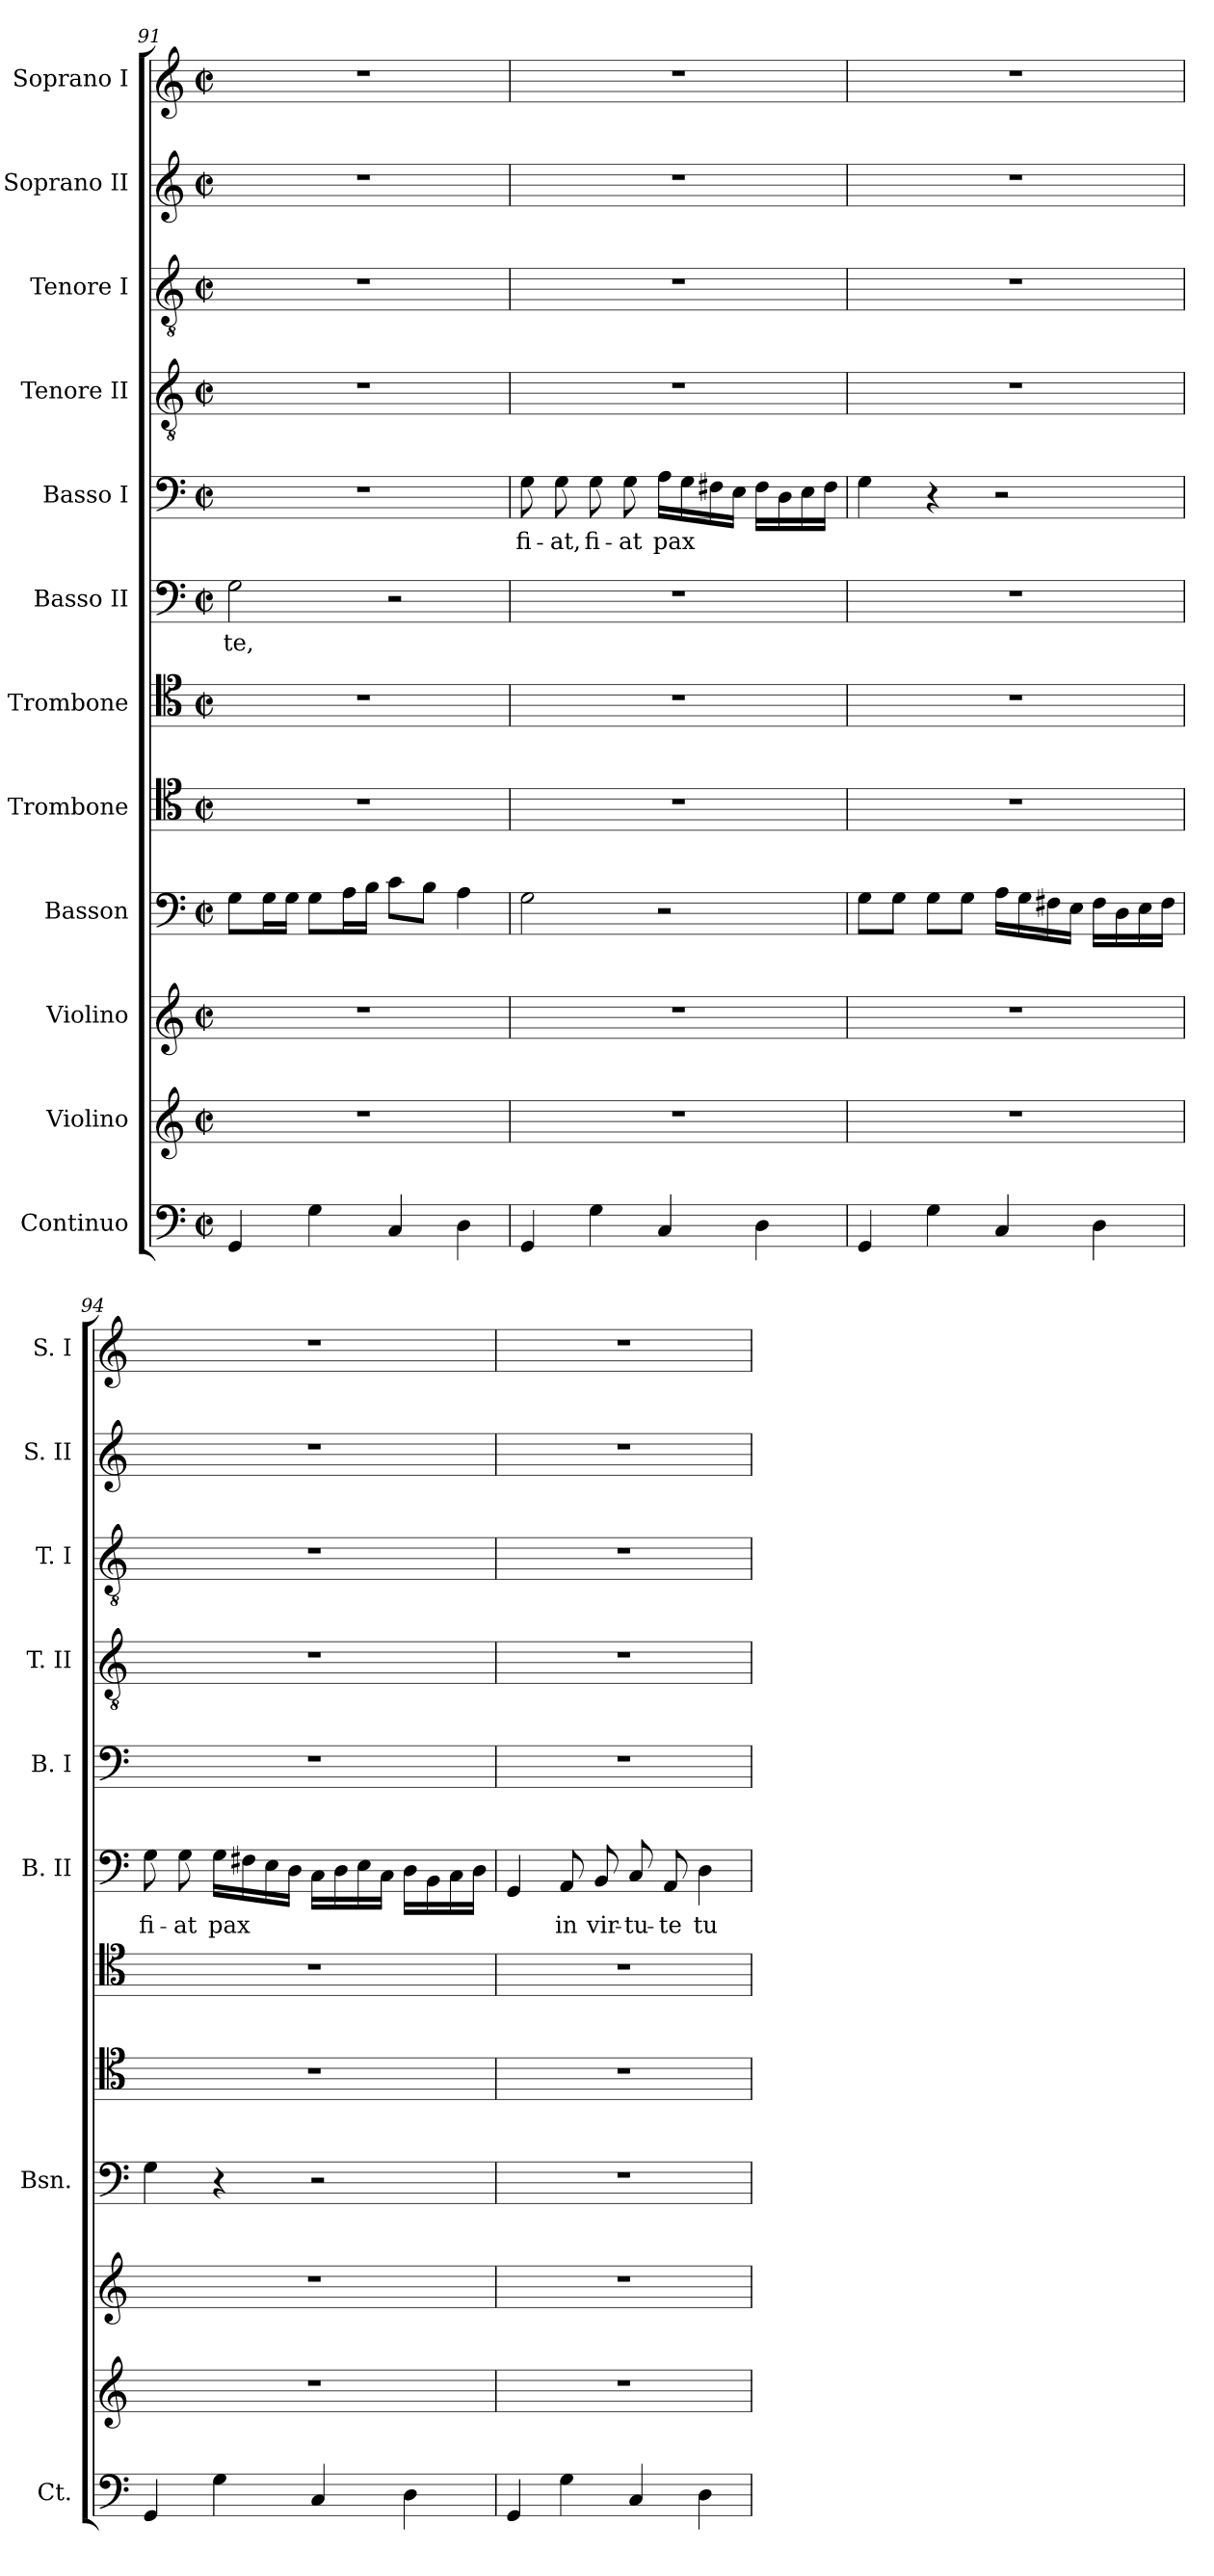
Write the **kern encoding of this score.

**kern	**kern	**kern	**kern	**kern	**kern	**kern	**text	**kern	**text	**kern	**kern	**kern	**kern
*part12	*part11	*part10	*part9	*part8	*part7	*part6	*part6	*part5	*part5	*part4	*part3	*part2	*part1
*staff12	*staff11	*staff10	*staff9	*staff8	*staff7	*staff6	*staff6	*staff5	*staff5	*staff4	*staff3	*staff2	*staff1
*I"Continuo	*I"Violino	*I"Violino	*I"Basson	*I"Trombone	*I"Trombone	*I"Basso II	*	*I"Basso I	*	*I"Tenore II	*I"Tenore I	*I"Soprano II	*I"Soprano I
*I'Ct.	*	*	*I'Bsn.	*	*	*I'B. II	*	*I'B. I	*	*I'T. II	*I'T. I	*I'S. II	*I'S. I
*clefF4	*clefG2	*clefG2	*clefF4	*clefC4	*clefC4	*clefF4	*	*clefF4	*	*clefGv2	*clefGv2	*clefG2	*clefG2
*k[]	*k[]	*k[]	*k[]	*k[]	*k[]	*k[]	*	*k[]	*	*k[]	*k[]	*k[]	*k[]
*M2/2	*M2/2	*M2/2	*M2/2	*M2/2	*M2/2	*M2/2	*	*M2/2	*	*M2/2	*M2/2	*M2/2	*M2/2
*met(c|)	*met(c|)	*met(c|)	*met(c|)	*met(c|)	*met(c|)	*met(c|)	*	*met(c|)	*	*met(c|)	*met(c|)	*met(c|)	*met(c|)
=91	=91	=91	=91	=91	=91	=91	=91	=91	=91	=91	=91	=91	=91
!	!	!	!	!	!	!	!LO:LY:b	!	!	!	!	!	!
4GG/	1r	1r	8G\L	1r	1r	2G\	te,	1r	.	1r	1r	1r	1r
.	.	.	16G\L	.	.	.	.	.	.	.	.	.	.
.	.	.	16G\JJ	.	.	.	.	.	.	.	.	.	.
4G\	.	.	8G\L	.	.	.	.	.	.	.	.	.	.
.	.	.	16A\L	.	.	.	.	.	.	.	.	.	.
.	.	.	16B\JJ	.	.	.	.	.	.	.	.	.	.
4C/	.	.	8c\L	.	.	2r	.	.	.	.	.	.	.
.	.	.	8B\J	.	.	.	.	.	.	.	.	.	.
4D\	.	.	4A\	.	.	.	.	.	.	.	.	.	.
=92	=92	=92	=92	=92	=92	=92	=92	=92	=92	=92	=92	=92	=92
!	!	!	!	!	!	!	!	!	!LO:LY:b	!	!	!	!
4GG/	1r	1r	2G\	1r	1r	1r	.	8G\	fi-	1r	1r	1r	1r
!	!	!	!	!	!	!	!	!	!LO:LY:b	!	!	!	!
.	.	.	.	.	.	.	.	8G\	-at,	.	.	.	.
!	!	!	!	!	!	!	!	!	!LO:LY:b	!	!	!	!
4G\	.	.	.	.	.	.	.	8G\	fi-	.	.	.	.
!	!	!	!	!	!	!	!	!	!LO:LY:b	!	!	!	!
.	.	.	.	.	.	.	.	8G\	-at	.	.	.	.
!	!	!	!	!	!	!	!	!	!LO:LY:b	!	!	!	!
4C/	.	.	2r	.	.	.	.	16A\LL	pax	.	.	.	.
.	.	.	.	.	.	.	.	16G\	.	.	.	.	.
.	.	.	.	.	.	.	.	16F#X\	.	.	.	.	.
.	.	.	.	.	.	.	.	16E\JJ	.	.	.	.	.
4D\	.	.	.	.	.	.	.	16F#\LL	.	.	.	.	.
.	.	.	.	.	.	.	.	16D\	.	.	.	.	.
.	.	.	.	.	.	.	.	16E\	.	.	.	.	.
.	.	.	.	.	.	.	.	16F#\JJ	.	.	.	.	.
=93	=93	=93	=93	=93	=93	=93	=93	=93	=93	=93	=93	=93	=93
4GG/	1r	1r	8G\L	1r	1r	1r	.	4G\	.	1r	1r	1r	1r
.	.	.	8G\J	.	.	.	.	.	.	.	.	.	.
4G\	.	.	8G\L	.	.	.	.	4r	.	.	.	.	.
.	.	.	8G\J	.	.	.	.	.	.	.	.	.	.
4C/	.	.	16A\LL	.	.	.	.	2r	.	.	.	.	.
.	.	.	16G\	.	.	.	.	.	.	.	.	.	.
.	.	.	16F#X\	.	.	.	.	.	.	.	.	.	.
.	.	.	16E\JJ	.	.	.	.	.	.	.	.	.	.
4D\	.	.	16F#\LL	.	.	.	.	.	.	.	.	.	.
.	.	.	16D\	.	.	.	.	.	.	.	.	.	.
.	.	.	16E\	.	.	.	.	.	.	.	.	.	.
.	.	.	16F#\JJ	.	.	.	.	.	.	.	.	.	.
!!LO:LB:g=z
=94	=94	=94	=94	=94	=94	=94	=94	=94	=94	=94	=94	=94	=94
!	!	!	!	!	!	!	!LO:LY:b	!	!	!	!	!	!
4GG/	1r	1r	4G\	1r	1r	8G\	fi-	1r	.	1r	1r	1r	1r
!	!	!	!	!	!	!	!LO:LY:b	!	!	!	!	!	!
.	.	.	.	.	.	8G\	-at	.	.	.	.	.	.
!	!	!	!	!	!	!	!LO:LY:b	!	!	!	!	!	!
4G\	.	.	4r	.	.	16G\LL	pax	.	.	.	.	.	.
.	.	.	.	.	.	16F#X\	.	.	.	.	.	.	.
.	.	.	.	.	.	16E\	.	.	.	.	.	.	.
.	.	.	.	.	.	16D\JJ	.	.	.	.	.	.	.
4C/	.	.	2r	.	.	16C\LL	.	.	.	.	.	.	.
.	.	.	.	.	.	16D\	.	.	.	.	.	.	.
.	.	.	.	.	.	16E\	.	.	.	.	.	.	.
.	.	.	.	.	.	16C\JJ	.	.	.	.	.	.	.
4D\	.	.	.	.	.	16D\LL	.	.	.	.	.	.	.
.	.	.	.	.	.	16BB\	.	.	.	.	.	.	.
.	.	.	.	.	.	16C\	.	.	.	.	.	.	.
.	.	.	.	.	.	16D\JJ	.	.	.	.	.	.	.
=95	=95	=95	=95	=95	=95	=95	=95	=95	=95	=95	=95	=95	=95
4GG/	1r	1r	1r	1r	1r	4GG/	.	1r	.	1r	1r	1r	1r
!	!	!	!	!	!	!	!LO:LY:b	!	!	!	!	!	!
4G\	.	.	.	.	.	8AA/	in	.	.	.	.	.	.
!	!	!	!	!	!	!	!LO:LY:b	!	!	!	!	!	!
.	.	.	.	.	.	8BB/	vir-	.	.	.	.	.	.
!	!	!	!	!	!	!	!LO:LY:b	!	!	!	!	!	!
4C/	.	.	.	.	.	8C/	-tu-	.	.	.	.	.	.
!	!	!	!	!	!	!	!LO:LY:b	!	!	!	!	!	!
.	.	.	.	.	.	8AA/	-te	.	.	.	.	.	.
!	!	!	!	!	!	!	!LO:LY:b	!	!	!	!	!	!
4D\	.	.	.	.	.	4D\	tu-	.	.	.	.	.	.
=	=	=	=	=	=	=	=	=	=	=	=	=	=
*-	*-	*-	*-	*-	*-	*-	*-	*-	*-	*-	*-	*-	*-
